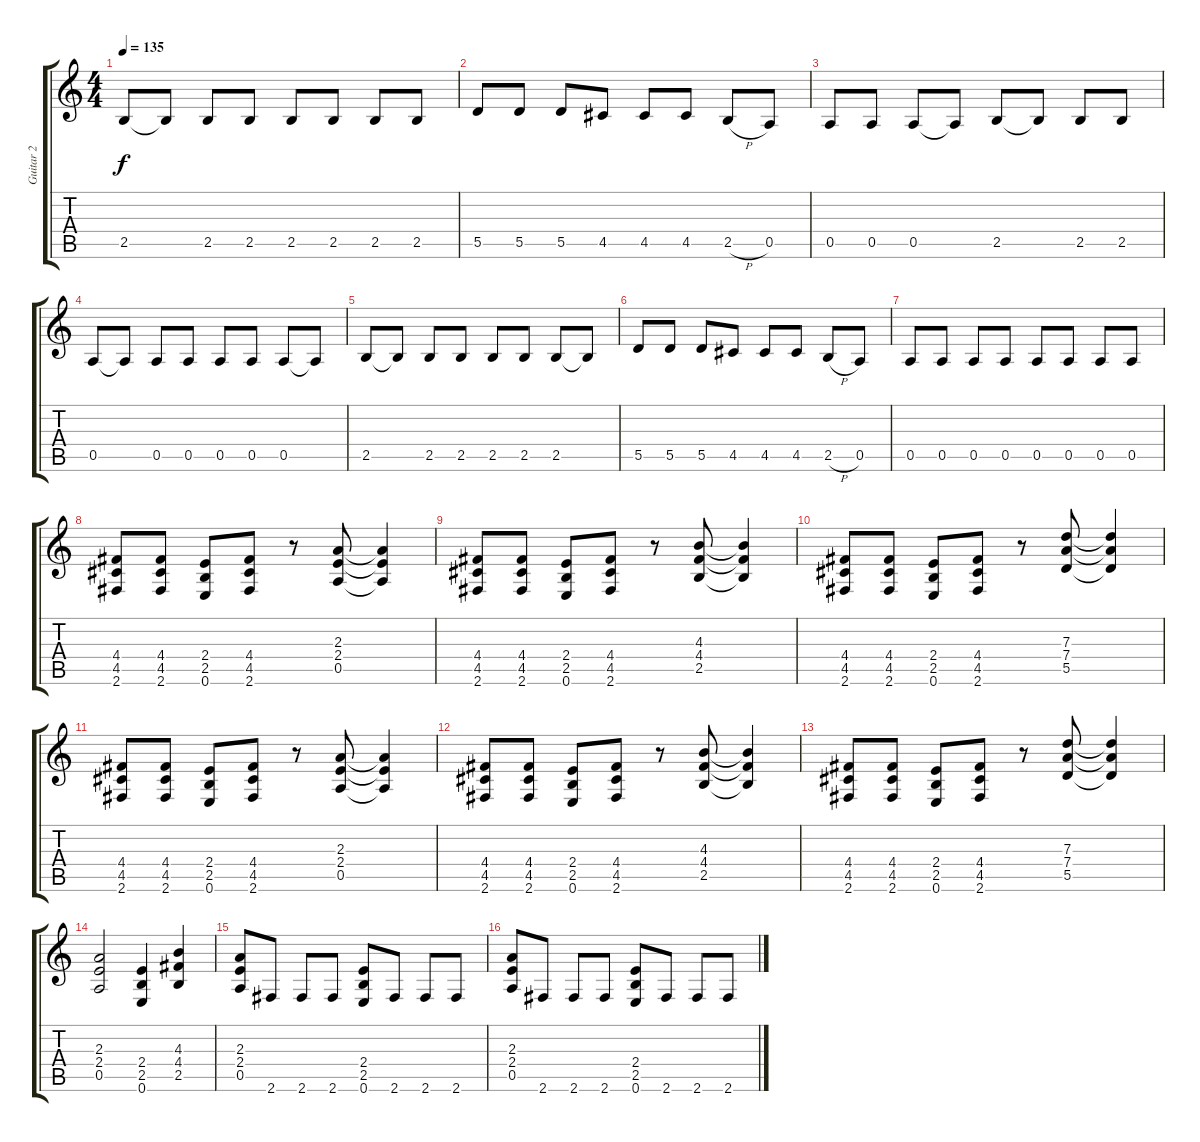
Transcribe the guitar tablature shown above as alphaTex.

\track ("Guitar 2" "Guitar 2") {instrument overdrivenguitar}
\staff {score tabs}
\tuning (E4 B3 G3 D3 A2 E2) {hide}
\ts (4 4)
\tempo 135
\clef g2
\ks c
2.5.8{dy f} 2.5{t}.8 2.5.8 2.5.8 2.5.8 2.5.8 2.5.8 2.5.8 |
5.5.8 5.5.8 5.5.8 4.5.8 4.5.8 4.5.8 2.5{h}.8 0.5.8 |
0.5.8 0.5.8 0.5.8 0.5{t}.8 2.5.8 2.5{t}.8 2.5.8 2.5.8 |
0.5.8 0.5{t}.8 0.5.8 0.5.8 0.5.8 0.5.8 0.5.8 0.5{t}.8 |
2.5.8 2.5{t}.8 2.5.8 2.5.8 2.5.8 2.5.8 2.5.8 2.5{t}.8 |
5.5.8 5.5.8 5.5.8 4.5.8 4.5.8 4.5.8 2.5{h}.8 0.5.8 |
0.5.8 0.5.8 0.5.8 0.5.8 0.5.8 0.5.8 0.5.8 0.5.8 |
(4.4 4.5 2.6).8 (4.4 4.5 2.6).8 (2.4 2.5 0.6).8 (4.4 4.5 2.6).8 r.8 (2.3 2.4 0.5).8 (2.3{t} 2.4{t} 0.5{t}).4 |
(4.4 4.5 2.6).8 (4.4 4.5 2.6).8 (2.4 2.5 0.6).8 (4.4 4.5 2.6).8 r.8 (4.3 4.4 2.5).8 (4.3{t} 4.4{t} 2.5{t}).4 |
(4.4 4.5 2.6).8 (4.4 4.5 2.6).8 (2.4 2.5 0.6).8 (4.4 4.5 2.6).8 r.8 (7.3 7.4 5.5).8 (7.3{t} 7.4{t} 5.5{t}).4 |
(4.4 4.5 2.6).8 (4.4 4.5 2.6).8 (2.4 2.5 0.6).8 (4.4 4.5 2.6).8 r.8 (2.3 2.4 0.5).8 (2.3{t} 2.4{t} 0.5{t}).4 |
(4.4 4.5 2.6).8 (4.4 4.5 2.6).8 (2.4 2.5 0.6).8 (4.4 4.5 2.6).8 r.8 (4.3 4.4 2.5).8 (4.3{t} 4.4{t} 2.5{t}).4 |
(4.4 4.5 2.6).8 (4.4 4.5 2.6).8 (2.4 2.5 0.6).8 (4.4 4.5 2.6).8 r.8 (7.3 7.4 5.5).8 (7.3{t} 7.4{t} 5.5{t}).4 |
(2.3 2.4 0.5).2 (2.4 2.5 0.6).4 (4.3 4.4 2.5).4 |
(2.3 2.4 0.5).8 2.6.8 2.6.8 2.6.8 (2.4 2.5 0.6).8 2.6.8 2.6.8 2.6.8 |
(2.3 2.4 0.5).8 2.6.8 2.6.8 2.6.8 (2.4 2.5 0.6).8 2.6.8 2.6.8 2.6.8
